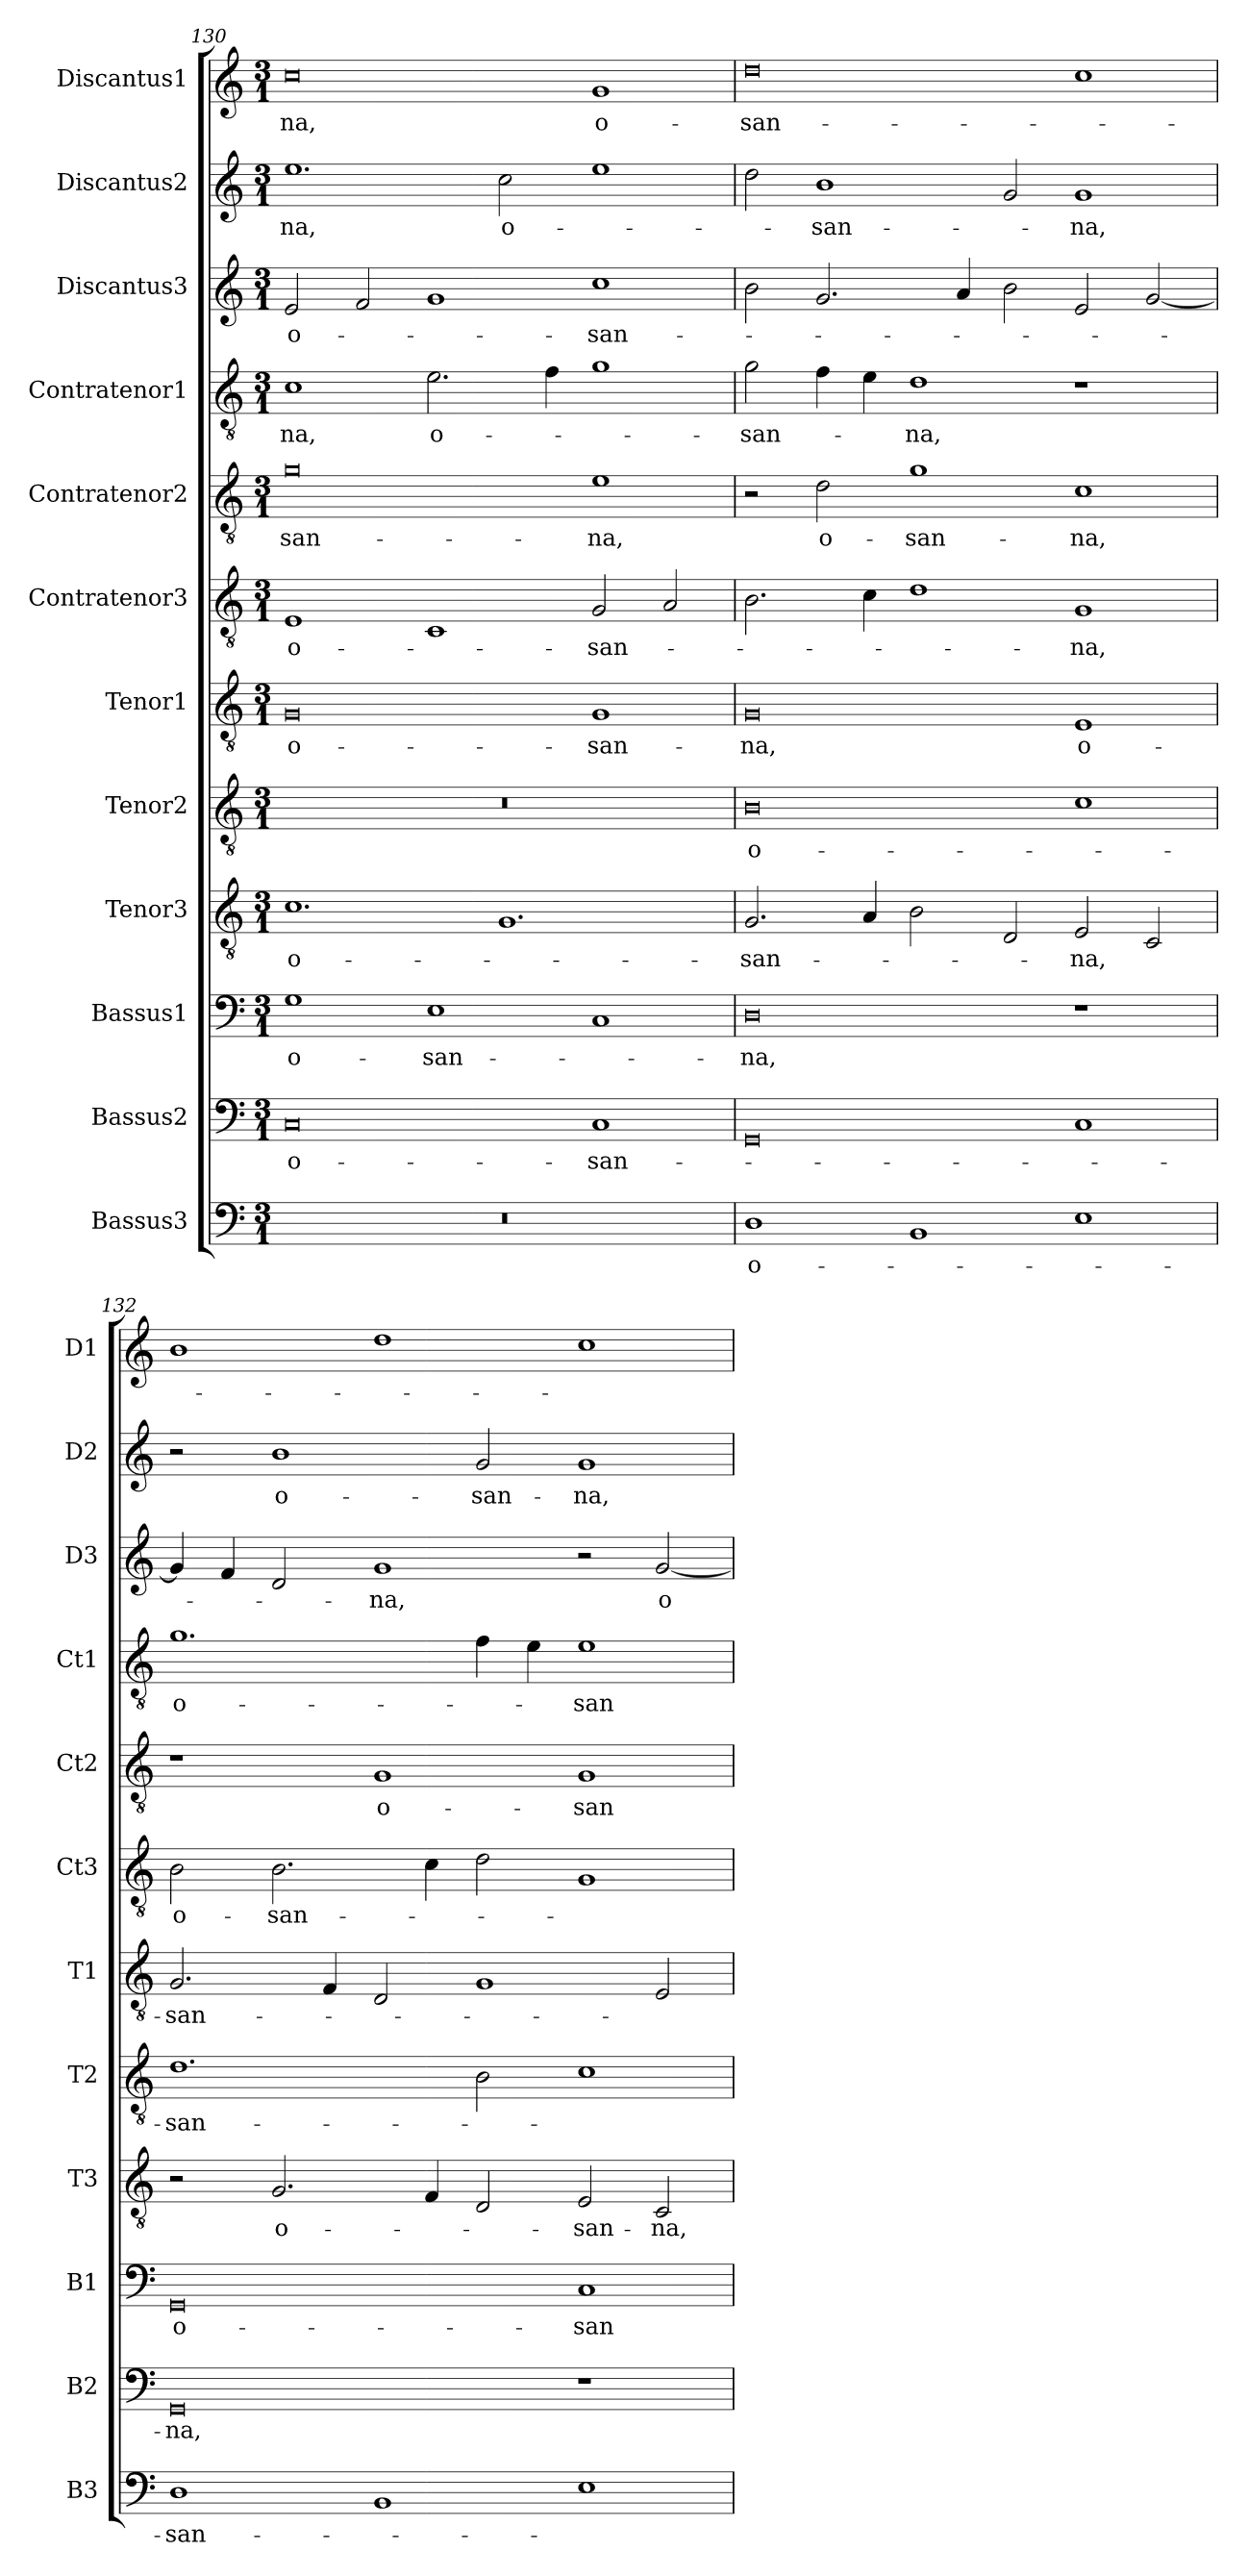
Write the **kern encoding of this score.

**kern	**text	**kern	**text	**kern	**text	**kern	**text	**kern	**text	**kern	**text	**kern	**text	**kern	**text	**kern	**text	**kern	**text	**kern	**text	**kern	**text
*part12	*part12	*part11	*part11	*part10	*part10	*part9	*part9	*part8	*part8	*part7	*part7	*part6	*part6	*part5	*part5	*part4	*part4	*part3	*part3	*part2	*part2	*part1	*part1
*staff12	*staff12	*staff11	*staff11	*staff10	*staff10	*staff9	*staff9	*staff8	*staff8	*staff7	*staff7	*staff6	*staff6	*staff5	*staff5	*staff4	*staff4	*staff3	*staff3	*staff2	*staff2	*staff1	*staff1
*I"Bassus3	*	*I"Bassus2	*	*I"Bassus1	*	*I"Tenor3	*	*I"Tenor2	*	*I"Tenor1	*	*I"Contratenor3	*	*I"Contratenor2	*	*I"Contratenor1	*	*I"Discantus3	*	*I"Discantus2	*	*I"Discantus1	*
*I'B3	*	*I'B2	*	*I'B1	*	*I'T3	*	*I'T2	*	*I'T1	*	*I'Ct3	*	*I'Ct2	*	*I'Ct1	*	*I'D3	*	*I'D2	*	*I'D1	*
*clefF4	*	*clefF4	*	*clefF4	*	*clefGv2	*	*clefGv2	*	*clefGv2	*	*clefGv2	*	*clefGv2	*	*clefGv2	*	*clefG2	*	*clefG2	*	*clefG2	*
*k[]	*	*k[]	*	*k[]	*	*k[]	*	*k[]	*	*k[]	*	*k[]	*	*k[]	*	*k[]	*	*k[]	*	*k[]	*	*k[]	*
*M3/1	*	*M3/1	*	*M3/1	*	*M3/1	*	*M3/1	*	*M3/1	*	*M3/1	*	*M3/1	*	*M3/1	*	*M3/1	*	*M3/1	*	*M3/1	*
=130	=130	=130	=130	=130	=130	=130	=130	=130	=130	=130	=130	=130	=130	=130	=130	=130	=130	=130	=130	=130	=130	=130	=130
0.r	.	0C/	o-	1G\	o-	1.c\	o-	0.r	.	0G/	o-	1E/	o-	0g\	-san-	1c\	-na,	2e/	o-	1.ee\	-na,	0cc\	-na,
.	.	.	.	.	.	.	.	.	.	.	.	.	.	.	.	.	.	2f/	.	.	.	.	.
.	.	.	.	1E\	-san-	.	.	.	.	.	.	1C/	.	.	.	2.e\	o-	1g/	.	.	.	.	.
.	.	.	.	.	.	1.G/	.	.	.	.	.	.	.	.	.	.	.	.	.	2cc\	o-	.	.
.	.	.	.	.	.	.	.	.	.	.	.	.	.	.	.	4f\	.	.	.	.	.	.	.
.	.	1C/	-san-	1C/	.	.	.	.	.	1G/	-san-	2G/	-san-	1e\	-na,	1g\	.	1cc\	-san-	1ee\	.	1g/	o-
.	.	.	.	.	.	.	.	.	.	.	.	2A/	.	.	.	.	.	.	.	.	.	.	.
=131	=131	=131	=131	=131	=131	=131	=131	=131	=131	=131	=131	=131	=131	=131	=131	=131	=131	=131	=131	=131	=131	=131	=131
1D\	o-	0GG/	.	0D\	-na,	2.G/	-san-	0B\	o-	0G/	-na,	2.B\	.	2r	.	2g\	-san-	2b\	.	2dd\	.	0dd\	-san-
.	.	.	.	.	.	.	.	.	.	.	.	.	.	2d\	o-	4f\	.	2.g/	.	1b\	-san-	.	.
.	.	.	.	.	.	4A/	.	.	.	.	.	4c\	.	.	.	4e\	.	.	.	.	.	.	.
1BB/	.	.	.	.	.	2B\	.	.	.	.	.	1d\	.	1g\	-san-	1d\	-na,	.	.	.	.	.	.
.	.	.	.	.	.	.	.	.	.	.	.	.	.	.	.	.	.	4a/	.	.	.	.	.
.	.	.	.	.	.	2D/	.	.	.	.	.	.	.	.	.	.	.	2b\	.	2g/	.	.	.
1E\	.	1C/	.	1r	.	2E/	-na,	1c\	.	1E/	o-	1G/	-na,	1c\	-na,	1r	.	2e/	.	1g/	-na,	1cc\	.
.	.	.	.	.	.	2C/	.	.	.	.	.	.	.	.	.	.	.	[2g/	.	.	.	.	.
=132	=132	=132	=132	=132	=132	=132	=132	=132	=132	=132	=132	=132	=132	=132	=132	=132	=132	=132	=132	=132	=132	=132	=132
1D\	-san-	0GG/	-na,	0GG/	o-	2r	.	1.d\	-san-	2.G/	-san-	2B\	o-	1r	.	1.g\	o-	4g/]	.	2r	.	1b\	.
.	.	.	.	.	.	.	.	.	.	.	.	.	.	.	.	.	.	4f/	.	.	.	.	.
.	.	.	.	.	.	2.G/	o-	.	.	.	.	2.B\	-san-	.	.	.	.	2d/	.	1b\	o-	.	.
.	.	.	.	.	.	.	.	.	.	4F/	.	.	.	.	.	.	.	.	.	.	.	.	.
1BB/	.	.	.	.	.	.	.	.	.	2D/	.	.	.	1G/	o-	.	.	1g/	-na,	.	.	1dd\	.
.	.	.	.	.	.	4F/	.	.	.	.	.	4c\	.	.	.	.	.	.	.	.	.	.	.
.	.	.	.	.	.	2D/	.	2B\	.	1G/	.	2d\	.	.	.	4f\	.	.	.	2g/	-san-	.	.
.	.	.	.	.	.	.	.	.	.	.	.	.	.	.	.	4e\	.	.	.	.	.	.	.
1E\	.	1r	.	1C/	-san-	2E/	-san-	1c\	.	.	.	1G/	.	1G/	-san-	1e\	-san-	2r	.	1g/	-na,	1cc\	.
.	.	.	.	.	.	2C/	-na,	.	.	2E/	.	.	.	.	.	.	.	[2g/	o-	.	.	.	.
=	=	=	=	=	=	=	=	=	=	=	=	=	=	=	=	=	=	=	=	=	=	=	=
*-	*-	*-	*-	*-	*-	*-	*-	*-	*-	*-	*-	*-	*-	*-	*-	*-	*-	*-	*-	*-	*-	*-	*-
